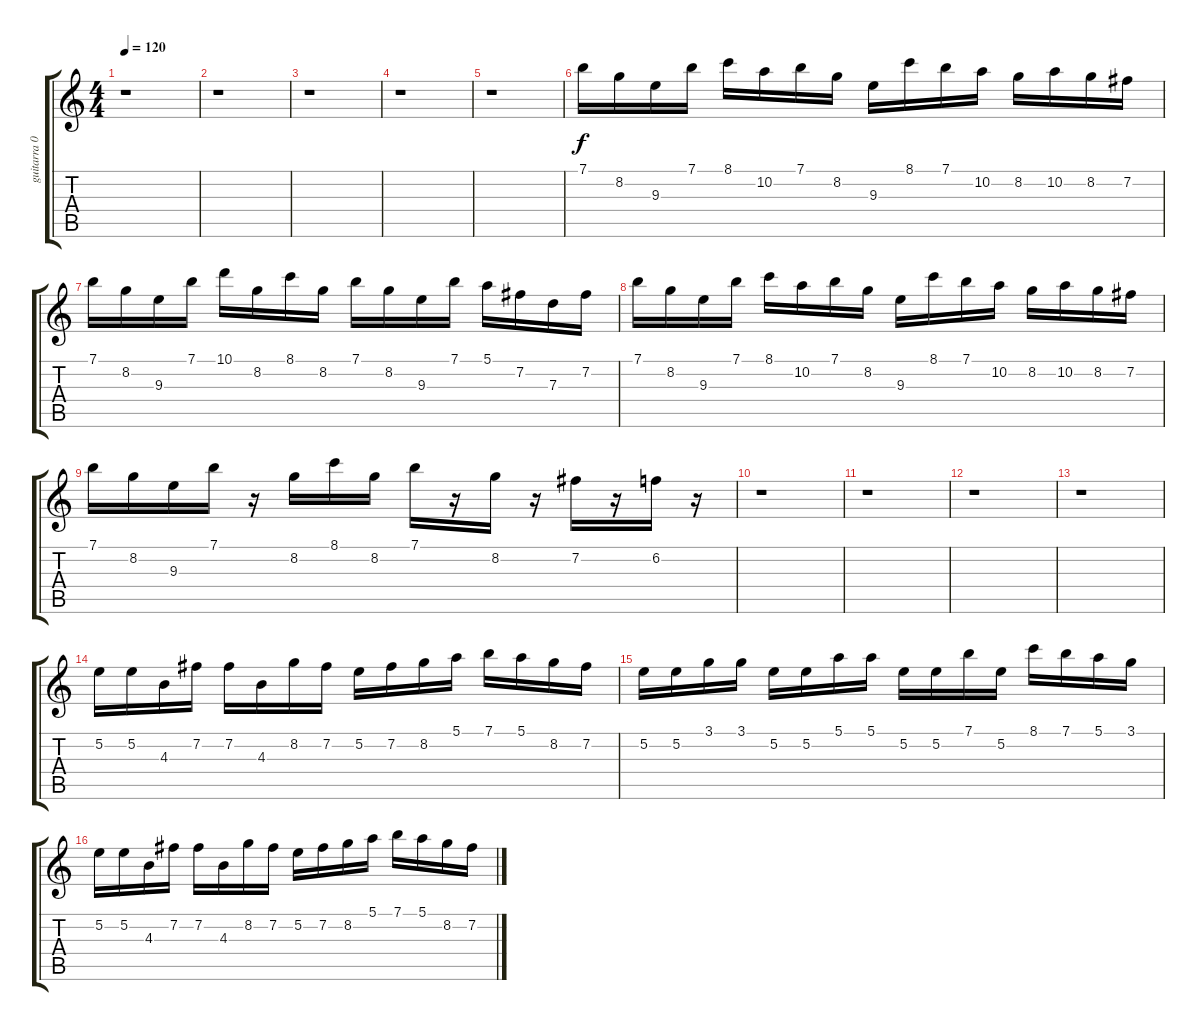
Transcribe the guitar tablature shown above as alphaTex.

\track ("guitarra 03" "guitarra 0") {instrument distortionguitar}
\staff {score tabs}
\tuning (E4 B3 G3 D3 A2 D2) {hide}
\ts (4 4)
\tempo 120
\clef g2
\ks c
r.1{dy f} |
r.1 |
r.1 |
r.1 |
r.1 |
7.1.16 8.2.16 9.3.16 7.1.16 8.1.16 10.2.16 7.1.16 8.2.16 9.3.16 8.1.16 7.1.16 10.2.16 8.2.16 10.2.16 8.2.16 7.2.16 |
7.1.16 8.2.16 9.3.16 7.1.16 10.1.16 8.2.16 8.1.16 8.2.16 7.1.16 8.2.16 9.3.16 7.1.16 5.1.16 7.2.16 7.3.16 7.2.16 |
7.1.16 8.2.16 9.3.16 7.1.16 8.1.16 10.2.16 7.1.16 8.2.16 9.3.16 8.1.16 7.1.16 10.2.16 8.2.16 10.2.16 8.2.16 7.2.16 |
7.1.16 8.2.16 9.3.16 7.1.16 r.16 8.2.16 8.1.16 8.2.16 7.1.16 r.16 8.2.16 r.16 7.2.16 r.16 6.2.16 r.16 |
r.1 |
r.1 |
r.1 |
r.1 |
5.2.16{volume 11 instrument overdrivenguitar} 5.2.16 4.3.16 7.2.16 7.2.16 4.3.16 8.2.16 7.2.16 5.2.16 7.2.16 8.2.16 5.1.16 7.1.16 5.1.16 8.2.16 7.2.16 |
5.2.16 5.2.16 3.1.16 3.1.16 5.2.16 5.2.16 5.1.16 5.1.16 5.2.16 5.2.16 7.1.16 5.2.16 8.1.16 7.1.16 5.1.16 3.1.16 |
5.2.16 5.2.16 4.3.16 7.2.16 7.2.16 4.3.16 8.2.16 7.2.16 5.2.16 7.2.16 8.2.16 5.1.16 7.1.16 5.1.16 8.2.16 7.2.16
